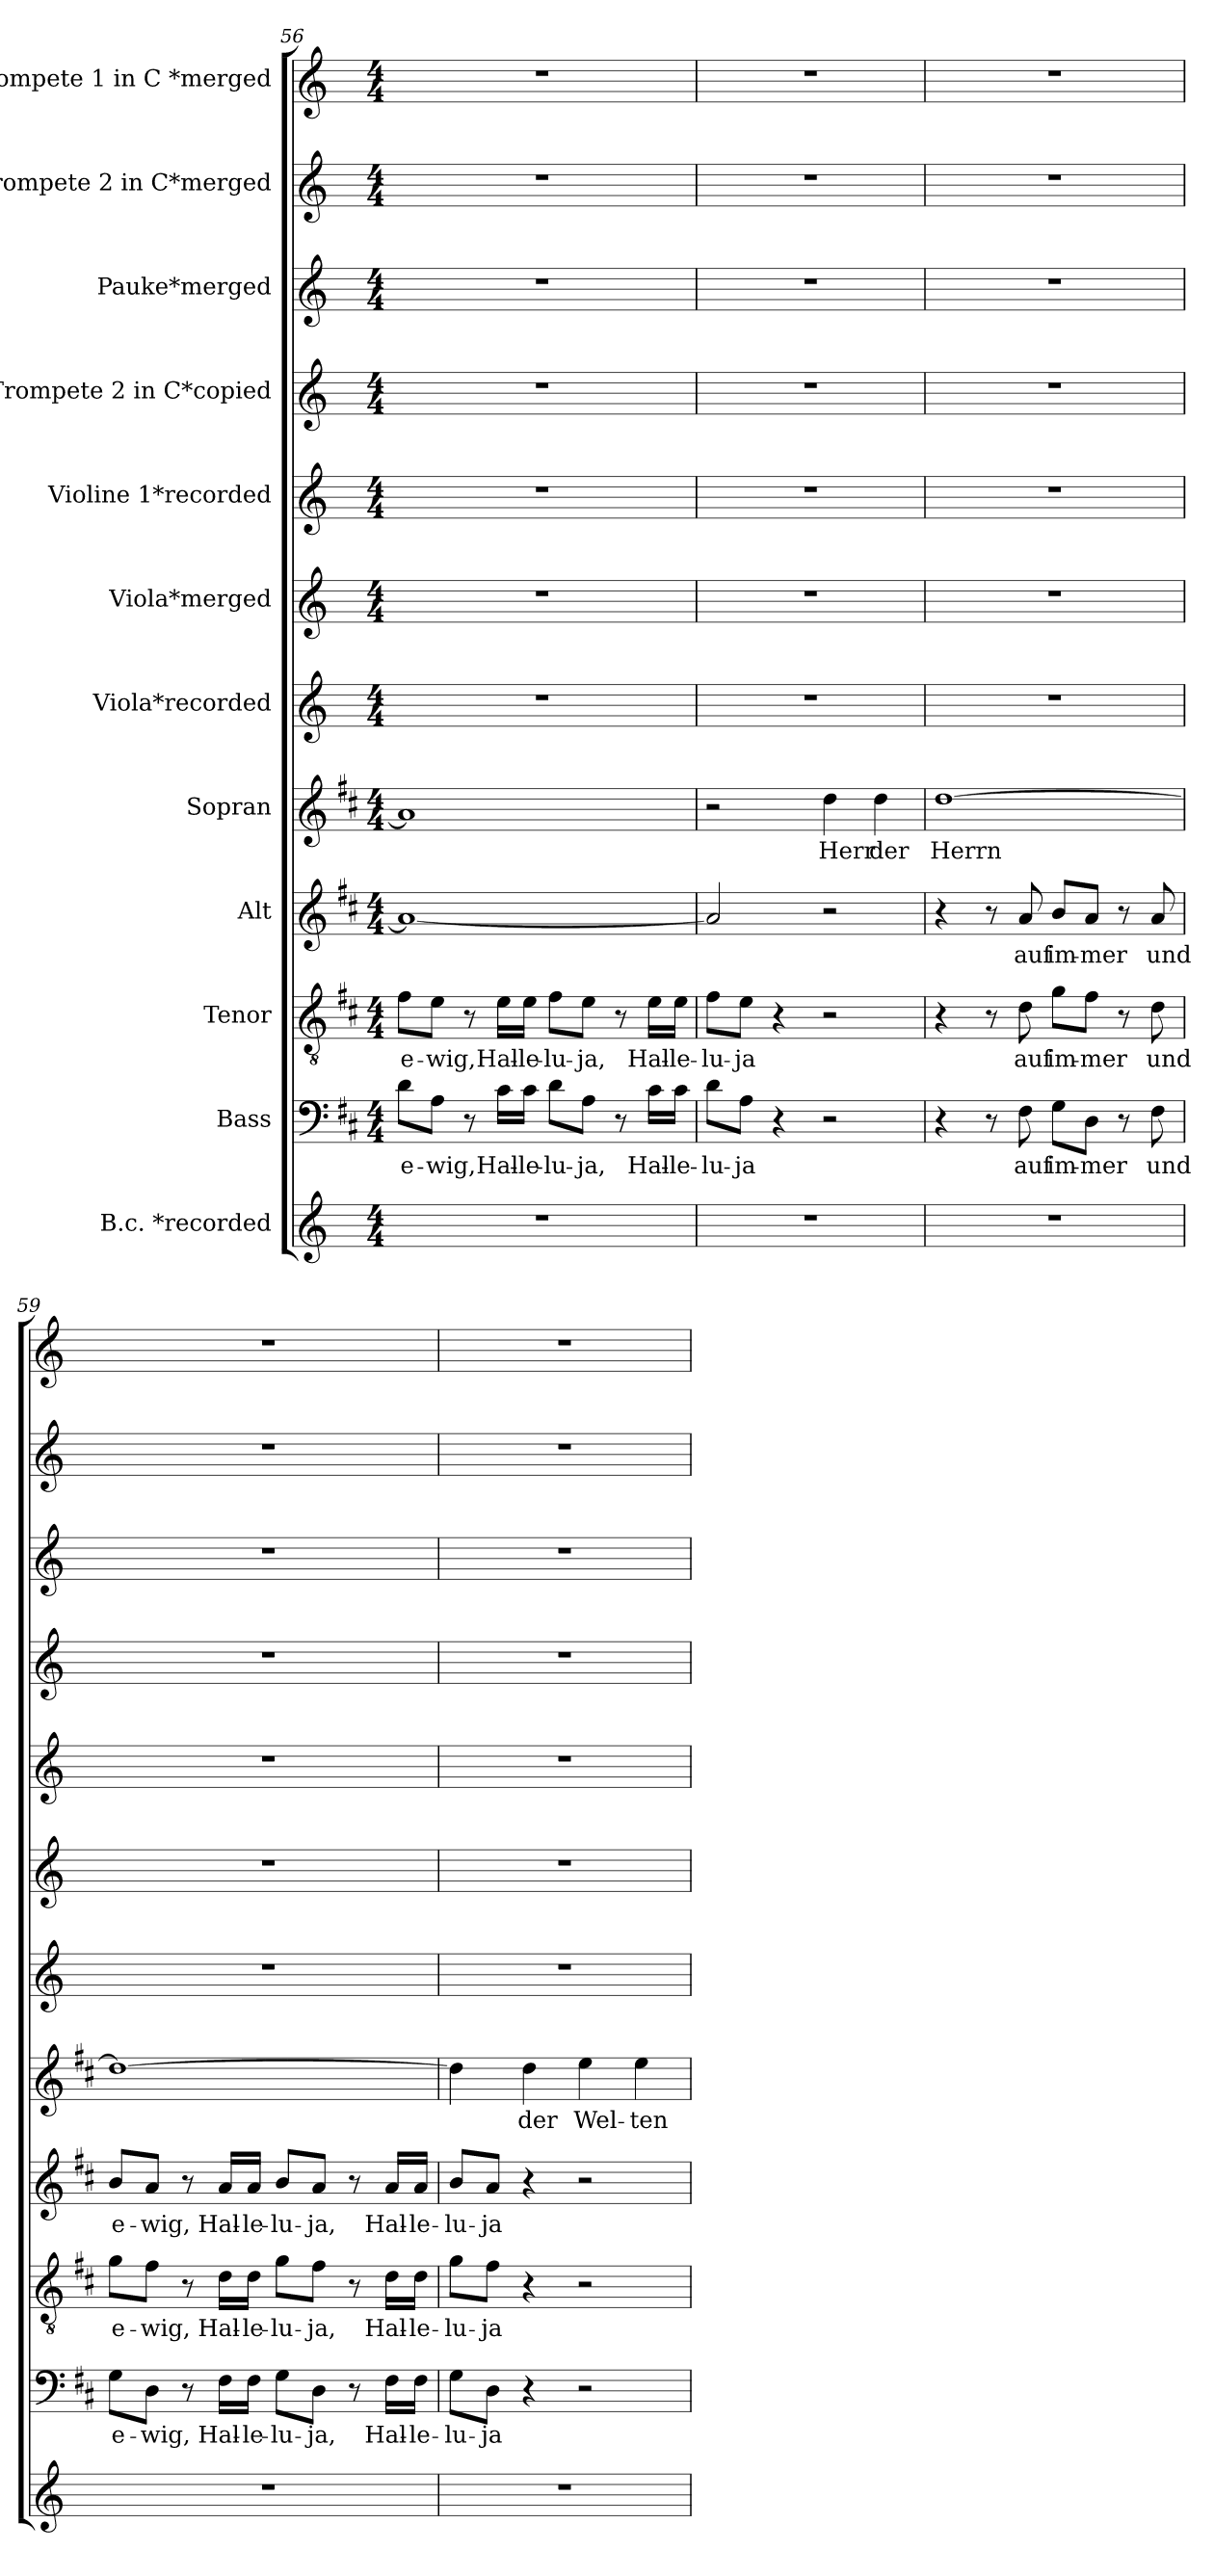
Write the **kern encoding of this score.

**kern	**kern	**text	**kern	**text	**kern	**text	**kern	**text	**kern	**kern	**kern	**kern	**kern	**kern	**kern
*part12	*part11	*part11	*part10	*part10	*part9	*part9	*part8	*part8	*part7	*part6	*part5	*part4	*part3	*part2	*part1
*staff12	*staff11	*staff11	*staff10	*staff10	*staff9	*staff9	*staff8	*staff8	*staff7	*staff6	*staff5	*staff4	*staff3	*staff2	*staff1
*I"B.c. *recorded	*I"Bass	*	*I"Tenor	*	*I"Alt	*	*I"Sopran	*	*I"Viola*recorded	*I"Viola*merged	*I"Violine 1*recorded	*I"Trompete 2 in C*copied	*I"Pauke*merged	*I"Trompete 2 in C*merged	*I"Trompete 1 in C *merged
*clefG2	*clefF4	*	*clefGv2	*	*clefG2	*	*clefG2	*	*clefG2	*clefG2	*clefG2	*clefG2	*clefG2	*clefG2	*clefG2
*k[]	*k[f#c#]	*	*k[f#c#]	*	*k[f#c#]	*	*k[f#c#]	*	*k[]	*k[]	*k[]	*k[]	*k[]	*k[]	*k[]
*C:	*D:	*	*D:	*	*D:	*	*D:	*	*C:	*C:	*C:	*C:	*C:	*C:	*C:
*M4/4	*M4/4	*	*M4/4	*	*M4/4	*	*M4/4	*	*M4/4	*M4/4	*M4/4	*M4/4	*M4/4	*M4/4	*M4/4
=56	=56	=56	=56	=56	=56	=56	=56	=56	=56	=56	=56	=56	=56	=56	=56
!	!	!LO:LY:b	!	!LO:LY:b	!	!	!	!	!	!	!	!	!	!	!
1r	8d\L	e-	8f#\L	e-	1a_	.	1a]	.	1r	1r	1r	1r	1r	1r	1r
!	!	!LO:LY:b	!	!LO:LY:b	!	!	!	!	!	!	!	!	!	!	!
.	8A\J	-wig,	8e\J	-wig,	.	.	.	.	.	.	.	.	.	.	.
.	8r	.	8r	.	.	.	.	.	.	.	.	.	.	.	.
!	!	!LO:LY:b	!	!LO:LY:b	!	!	!	!	!	!	!	!	!	!	!
.	16c#\LL	Hal-	16e\LL	Hal-	.	.	.	.	.	.	.	.	.	.	.
!	!	!LO:LY:b	!	!LO:LY:b	!	!	!	!	!	!	!	!	!	!	!
.	16c#\JJ	-le-	16e\JJ	-le-	.	.	.	.	.	.	.	.	.	.	.
!	!	!LO:LY:b	!	!LO:LY:b	!	!	!	!	!	!	!	!	!	!	!
.	8d\L	-lu-	8f#\L	-lu-	.	.	.	.	.	.	.	.	.	.	.
!	!	!LO:LY:b	!	!LO:LY:b	!	!	!	!	!	!	!	!	!	!	!
.	8A\J	-ja,	8e\J	-ja,	.	.	.	.	.	.	.	.	.	.	.
.	8r	.	8r	.	.	.	.	.	.	.	.	.	.	.	.
!	!	!LO:LY:b	!	!LO:LY:b	!	!	!	!	!	!	!	!	!	!	!
.	16c#\LL	Hal-	16e\LL	Hal-	.	.	.	.	.	.	.	.	.	.	.
!	!	!LO:LY:b	!	!LO:LY:b	!	!	!	!	!	!	!	!	!	!	!
.	16c#\JJ	-le-	16e\JJ	-le-	.	.	.	.	.	.	.	.	.	.	.
=57	=57	=57	=57	=57	=57	=57	=57	=57	=57	=57	=57	=57	=57	=57	=57
!	!	!LO:LY:b	!	!LO:LY:b	!	!	!	!	!	!	!	!	!	!	!
1r	8d\L	-lu-	8f#\L	-lu-	2a/]	.	2r	.	1r	1r	1r	1r	1r	1r	1r
!	!	!LO:LY:b	!	!LO:LY:b	!	!	!	!	!	!	!	!	!	!	!
.	8A\J	-ja	8e\J	-ja	.	.	.	.	.	.	.	.	.	.	.
.	4r	.	4r	.	.	.	.	.	.	.	.	.	.	.	.
!	!	!	!	!	!	!	!	!LO:LY:b	!	!	!	!	!	!	!
.	2r	.	2r	.	2r	.	4dd\	Herr	.	.	.	.	.	.	.
!	!	!	!	!	!	!	!	!LO:LY:b	!	!	!	!	!	!	!
.	.	.	.	.	.	.	4dd\	der	.	.	.	.	.	.	.
!!LO:PB:g=z
=58	=58	=58	=58	=58	=58	=58	=58	=58	=58	=58	=58	=58	=58	=58	=58
!	!	!	!	!	!	!	!	!LO:LY:b	!	!	!	!	!	!	!
1r	4r	.	4r	.	4r	.	[1dd	Herrn	1r	1r	1r	1r	1r	1r	1r
.	8r	.	8r	.	8r	.	.	.	.	.	.	.	.	.	.
!	!	!LO:LY:b	!	!LO:LY:b	!	!LO:LY:b	!	!	!	!	!	!	!	!	!
.	8F#\	auf	8d\	auf	8a/	auf	.	.	.	.	.	.	.	.	.
!	!	!LO:LY:b	!	!LO:LY:b	!	!LO:LY:b	!	!	!	!	!	!	!	!	!
.	8G\L	im-	8g\L	im-	8b/L	im-	.	.	.	.	.	.	.	.	.
!	!	!LO:LY:b	!	!LO:LY:b	!	!LO:LY:b	!	!	!	!	!	!	!	!	!
.	8D\J	-mer	8f#\J	-mer	8a/J	-mer	.	.	.	.	.	.	.	.	.
.	8r	.	8r	.	8r	.	.	.	.	.	.	.	.	.	.
!	!	!LO:LY:b	!	!LO:LY:b	!	!LO:LY:b	!	!	!	!	!	!	!	!	!
.	8F#\	und	8d\	und	8a/	und	.	.	.	.	.	.	.	.	.
=59	=59	=59	=59	=59	=59	=59	=59	=59	=59	=59	=59	=59	=59	=59	=59
!	!	!LO:LY:b	!	!LO:LY:b	!	!LO:LY:b	!	!	!	!	!	!	!	!	!
1r	8G\L	e-	8g\L	e-	8b/L	e-	1dd_	.	1r	1r	1r	1r	1r	1r	1r
!	!	!LO:LY:b	!	!LO:LY:b	!	!LO:LY:b	!	!	!	!	!	!	!	!	!
.	8D\J	-wig,	8f#\J	-wig,	8a/J	-wig,	.	.	.	.	.	.	.	.	.
.	8r	.	8r	.	8r	.	.	.	.	.	.	.	.	.	.
!	!	!LO:LY:b	!	!LO:LY:b	!	!LO:LY:b	!	!	!	!	!	!	!	!	!
.	16F#\LL	Hal-	16d\LL	Hal-	16a/LL	Hal-	.	.	.	.	.	.	.	.	.
!	!	!LO:LY:b	!	!LO:LY:b	!	!LO:LY:b	!	!	!	!	!	!	!	!	!
.	16F#\JJ	-le-	16d\JJ	-le-	16a/JJ	-le-	.	.	.	.	.	.	.	.	.
!	!	!LO:LY:b	!	!LO:LY:b	!	!LO:LY:b	!	!	!	!	!	!	!	!	!
.	8G\L	-lu-	8g\L	-lu-	8b/L	-lu-	.	.	.	.	.	.	.	.	.
!	!	!LO:LY:b	!	!LO:LY:b	!	!LO:LY:b	!	!	!	!	!	!	!	!	!
.	8D\J	-ja,	8f#\J	-ja,	8a/J	-ja,	.	.	.	.	.	.	.	.	.
.	8r	.	8r	.	8r	.	.	.	.	.	.	.	.	.	.
!	!	!LO:LY:b	!	!LO:LY:b	!	!LO:LY:b	!	!	!	!	!	!	!	!	!
.	16F#\LL	Hal-	16d\LL	Hal-	16a/LL	Hal-	.	.	.	.	.	.	.	.	.
!	!	!LO:LY:b	!	!LO:LY:b	!	!LO:LY:b	!	!	!	!	!	!	!	!	!
.	16F#\JJ	-le-	16d\JJ	-le-	16a/JJ	-le-	.	.	.	.	.	.	.	.	.
=60	=60	=60	=60	=60	=60	=60	=60	=60	=60	=60	=60	=60	=60	=60	=60
!	!	!LO:LY:b	!	!LO:LY:b	!	!LO:LY:b	!	!	!	!	!	!	!	!	!
1r	8G\L	-lu-	8g\L	-lu-	8b/L	-lu-	4dd\]	.	1r	1r	1r	1r	1r	1r	1r
!	!	!LO:LY:b	!	!LO:LY:b	!	!LO:LY:b	!	!	!	!	!	!	!	!	!
.	8D\J	-ja	8f#\J	-ja	8a/J	-ja	.	.	.	.	.	.	.	.	.
!	!	!	!	!	!	!	!	!LO:LY:b	!	!	!	!	!	!	!
.	4r	.	4r	.	4r	.	4dd\	der	.	.	.	.	.	.	.
!	!	!	!	!	!	!	!	!LO:LY:b	!	!	!	!	!	!	!
.	2r	.	2r	.	2r	.	4ee\	Wel-	.	.	.	.	.	.	.
!	!	!	!	!	!	!	!	!LO:LY:b	!	!	!	!	!	!	!
.	.	.	.	.	.	.	4ee\	-ten	.	.	.	.	.	.	.
=	=	=	=	=	=	=	=	=	=	=	=	=	=	=	=
*-	*-	*-	*-	*-	*-	*-	*-	*-	*-	*-	*-	*-	*-	*-	*-
